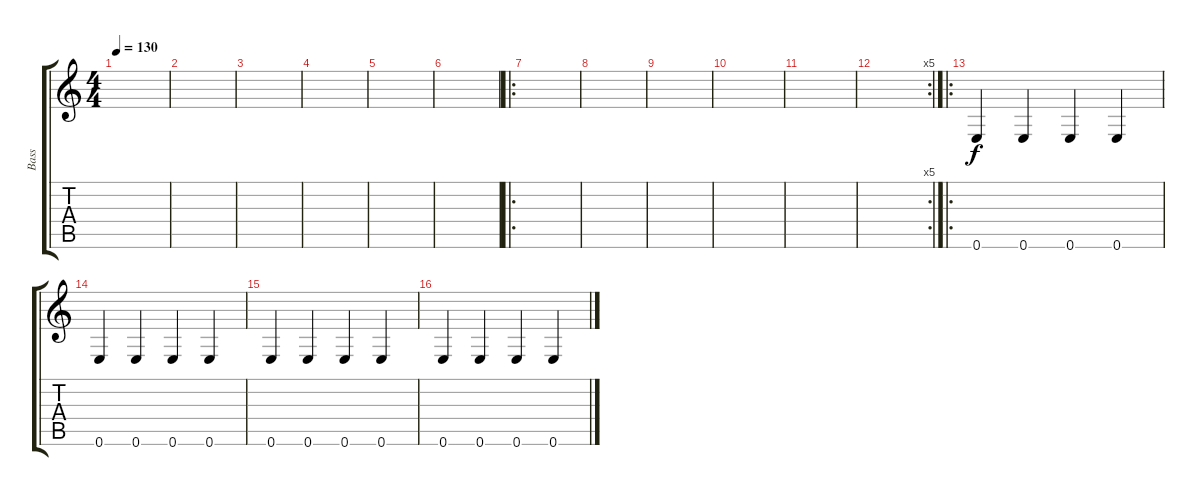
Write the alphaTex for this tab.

\track ("Bass" "Bass") {instrument fretlessbass}
\staff {score tabs}
\tuning (E4 B3 G3 D3 A2 E2) {hide}
\ts (4 4)
\tempo 130
\clef g2
\ks c
|
|
|
|
|
|
\ro
|
|
|
|
|
\rc 5
|
\ro
0.6.4 0.6.4 0.6.4 0.6.4 |
0.6.4 0.6.4 0.6.4 0.6.4 |
0.6.4 0.6.4 0.6.4 0.6.4 |
0.6.4 0.6.4 0.6.4 0.6.4
